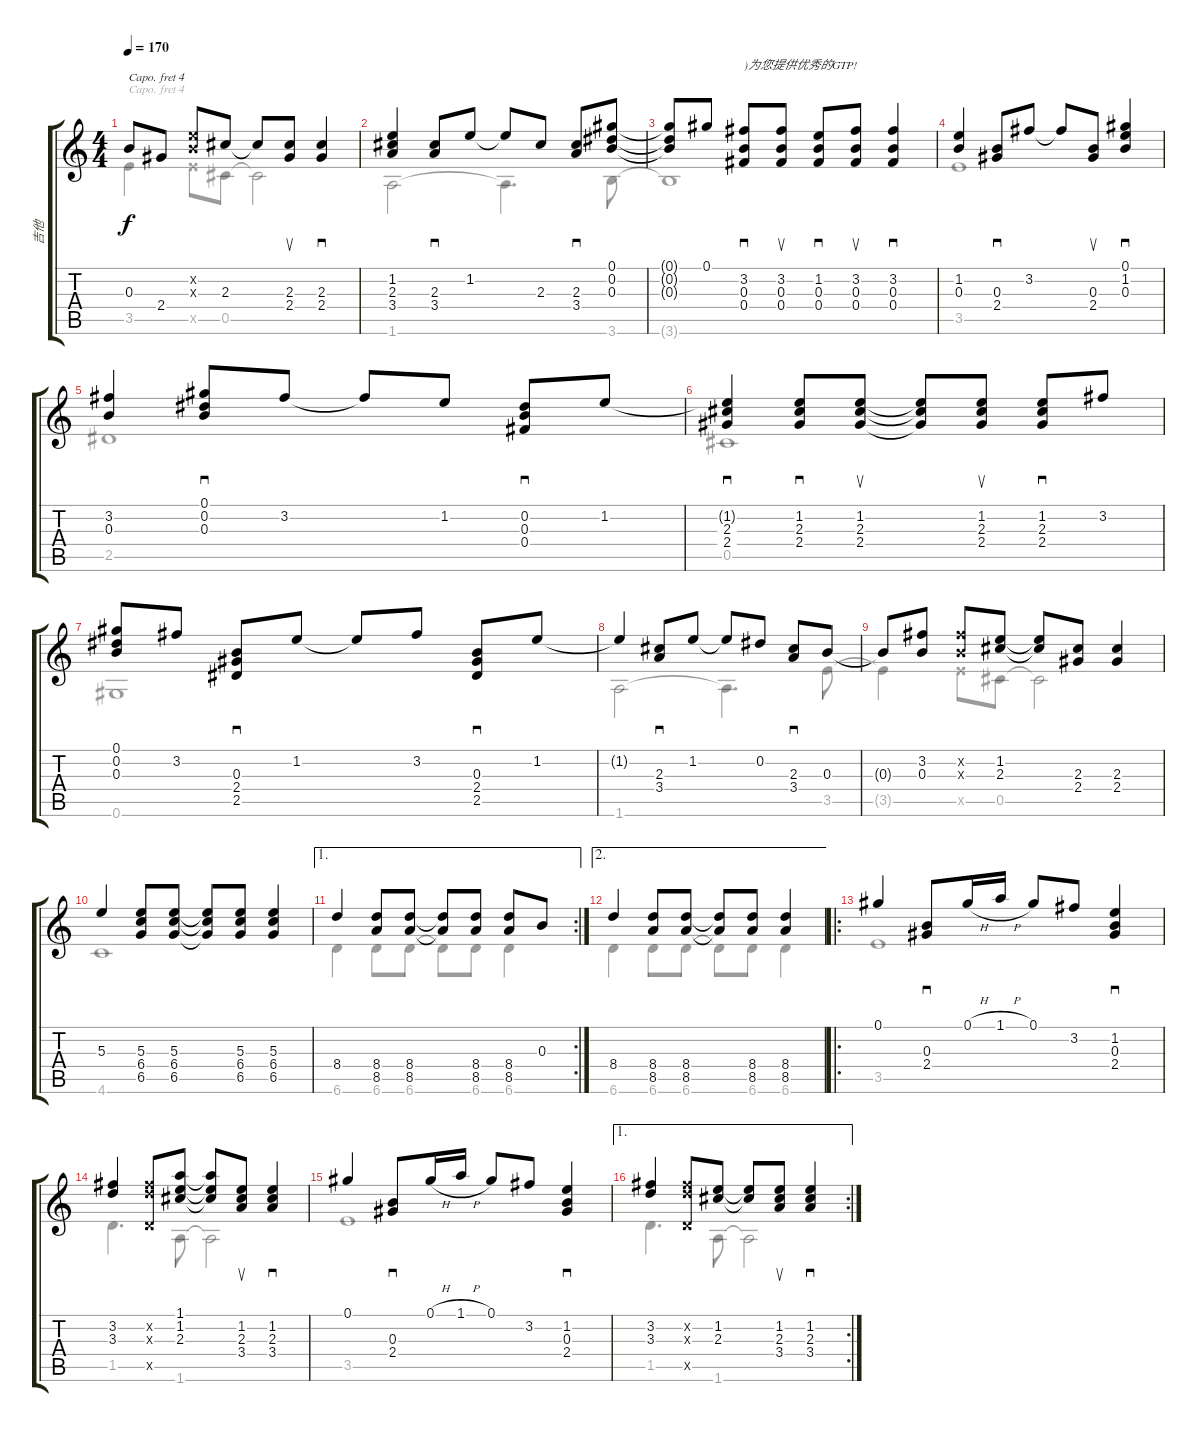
\track ("吉他" "吉他") {instrument distortionguitar}
\staff {score tabs}
\capo 4
\tuning (E4 B3 G3 D3 A2 E2) {hide}
\voice
\ts (4 4)
\tempo 170
\clef g2
\ks c
0.3{t}.8{dy f} 2.4.8 (1.2{x} 0.3{x}).8 2.3.8 2.3{t}.8 (2.3 2.4).8{su} (2.3 2.4).4{sd} |
(1.2 2.3 3.4).4 (2.3 3.4).8{sd} 1.2.8 1.2{t}.8 2.3.8 (2.3 3.4).8{sd} (0.1 0.2 0.3).8 |
(0.1{t} 0.2{t} 0.3{t}).8 0.1.8 (3.2 0.3 0.4).8{sd txt ")为您提供优秀的GTP!"} (3.2 0.3 0.4).8{su} (1.2 0.3 0.4).8{sd} (3.2 0.3 0.4).8{su} (3.2 0.3 0.4).4{sd} |
(1.2 0.3).4 (0.3 2.4).8{sd} 3.2.8 3.2{t}.8 (0.3 2.4).8{su} (0.1 1.2 0.3).4{sd} |
(3.2 0.3).4 (0.1 0.2 0.3).8{sd} 3.2.8 3.2{t}.8 1.2.8 (0.2 0.3 0.4).8{sd} 1.2.8 |
(1.2{t} 2.3 2.4).4{sd} (1.2 2.3 2.4).8{sd} (1.2 2.3 2.4).8{su} (1.2{t} 2.3{t} 2.4{t}).8 (1.2 2.3 2.4).8{su} (1.2 2.3 2.4).8{sd} 3.2.8 |
(0.1 0.2 0.3).8 3.2.8 (0.3 2.4 2.5).8{sd} 1.2.8 1.2{t}.8 3.2.8 (0.3 2.4 2.5).8{sd} 1.2.8 |
1.2{t}.4 (2.3 3.4).8{sd} 1.2.8 1.2{t}.8 0.2.8 (2.3 3.4).8{sd} 0.3.8 |
0.3{t}.8 (3.2 0.3).8 (3.2{x} 0.3{x}).8 (1.2 2.3).8 (1.2{t} 2.3{t}).8 (2.3 2.4).8 (2.3 2.4).4 |
5.3.4 (5.3 6.4 6.5).8 (5.3 6.4 6.5).8 (5.3{t} 6.4{t} 6.5{t}).8 (5.3 6.4 6.5).8 (5.3 6.4 6.5).4 |
\ae 1
\rc 2
8.4.4 (8.4 8.5).8 (8.4 8.5).8 (8.4{t} 8.5{t}).8 (8.4 8.5).8 (8.4 8.5).8 0.3.8 |
\ae 2
8.4.4 (8.4 8.5).8 (8.4 8.5).8 (8.4{t} 8.5{t}).8 (8.4 8.5).8 (8.4 8.5).4 |
\ro
0.1.4 (0.3 2.4).8{sd} 0.1{h}.16 1.1{h}.16 0.1.8 3.2.8 (1.2 0.3 2.4).4{sd} |
(3.2 3.3).4 (3.2{x} 3.3{x} 1.5{x}).8 (1.1 1.2 2.3).8 (1.1{t} 1.2{t} 2.3{t}).8 (1.2 2.3 3.4).8{su} (1.2 2.3 3.4).4{sd} |
0.1.4 (0.3 2.4).8{sd} 0.1{h}.16 1.1{h}.16 0.1.8 3.2.8 (1.2 0.3 2.4).4{sd} |
\ae 1
\rc 2
(3.2 3.3).4 (3.2{x} 3.3{x} 1.5{x}).8 (1.2 2.3).8 (1.2{t} 2.3{t}).8 (1.2 2.3 3.4).8{su} (1.2 2.3 3.4).4{sd}
\voice
\clef g2
\ottava regular
\simile none
\ks c
3.5{t}.4{dy f} 3.5{x}.8 0.5.8 0.5{t}.2 |
1.6.2 1.6{t}.4{d} 3.6.8 |
3.6{t}.1 |
3.5.1 |
2.5.1 |
0.5.1 |
0.6.1 |
1.6.2 1.6{t}.4{d} 3.5.8 |
3.5{t}.4 3.5{x}.8 0.5.8 0.5{t}.2 |
4.6.1 |
6.6.4 6.6.8 6.6.8 6.6{t}.8 6.6.8 6.6.4 |
6.6.4 6.6.8 6.6.8 6.6{t}.8 6.6.8 6.6.4 |
3.5.1 |
1.5.4{d} 1.6.8 1.6{t}.2 |
3.5.1 |
1.5.4{d} 1.6.8 1.6{t}.2
